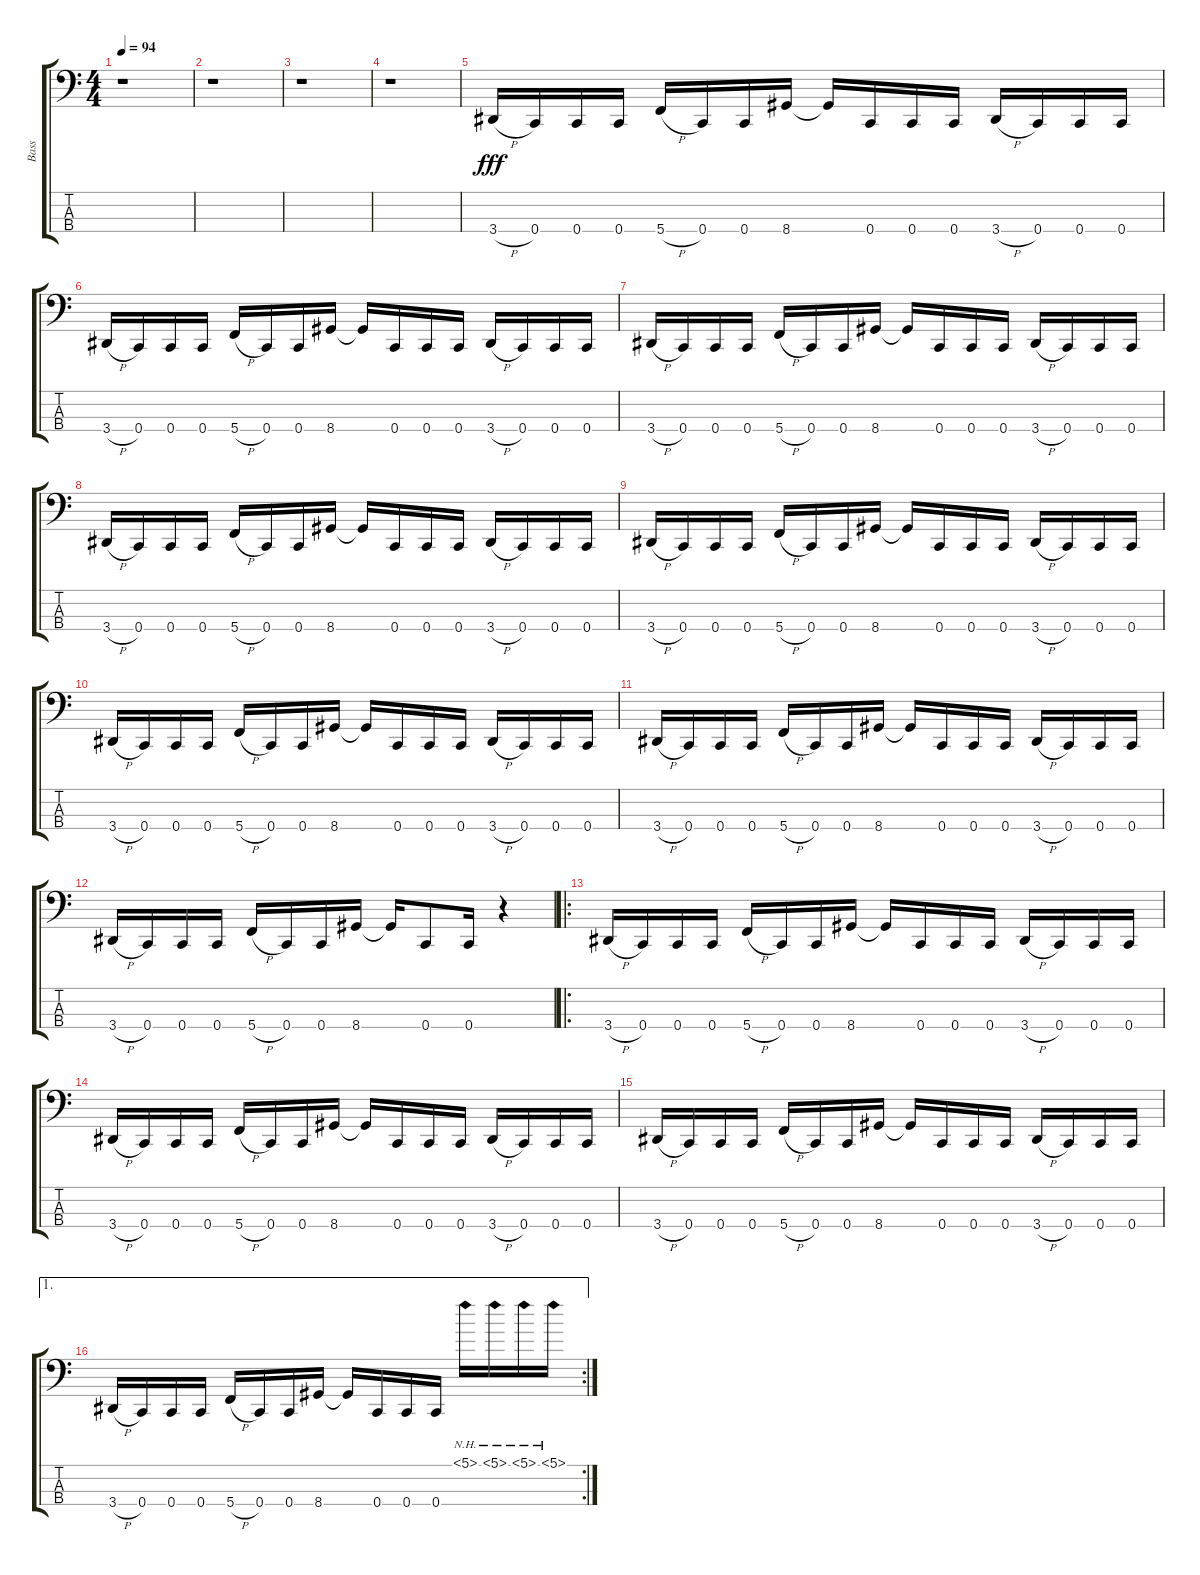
\track ("Bass" "Bass") {instrument slapbass1}
\staff {score tabs}
\tuning (F2 C2 G1 C1) {hide}
\ts (4 4)
\tempo 94
\clef f4
\ks c
r.1{dy fff instrument slapbass1} |
r.1 |
r.1 |
r.1 |
3.4{h}.16 0.4.16 0.4.16 0.4.16 5.4{h}.16 0.4.16 0.4.16 8.4.16 8.4{t}.16 0.4.16 0.4.16 0.4.16 3.4{h}.16 0.4.16 0.4.16 0.4.16 |
3.4{h}.16 0.4.16 0.4.16 0.4.16 5.4{h}.16 0.4.16 0.4.16 8.4.16 8.4{t}.16 0.4.16 0.4.16 0.4.16 3.4{h}.16 0.4.16 0.4.16 0.4.16 |
3.4{h}.16 0.4.16 0.4.16 0.4.16 5.4{h}.16 0.4.16 0.4.16 8.4.16 8.4{t}.16 0.4.16 0.4.16 0.4.16 3.4{h}.16 0.4.16 0.4.16 0.4.16 |
3.4{h}.16 0.4.16 0.4.16 0.4.16 5.4{h}.16 0.4.16 0.4.16 8.4.16 8.4{t}.16 0.4.16 0.4.16 0.4.16 3.4{h}.16 0.4.16 0.4.16 0.4.16 |
3.4{h}.16 0.4.16 0.4.16 0.4.16 5.4{h}.16 0.4.16 0.4.16 8.4.16 8.4{t}.16 0.4.16 0.4.16 0.4.16 3.4{h}.16 0.4.16 0.4.16 0.4.16 |
3.4{h}.16 0.4.16 0.4.16 0.4.16 5.4{h}.16 0.4.16 0.4.16 8.4.16 8.4{t}.16 0.4.16 0.4.16 0.4.16 3.4{h}.16 0.4.16 0.4.16 0.4.16 |
3.4{h}.16 0.4.16 0.4.16 0.4.16 5.4{h}.16 0.4.16 0.4.16 8.4.16 8.4{t}.16 0.4.16 0.4.16 0.4.16 3.4{h}.16 0.4.16 0.4.16 0.4.16 |
3.4{h}.16 0.4.16 0.4.16 0.4.16 5.4{h}.16 0.4.16 0.4.16 8.4.16 8.4{t}.16 0.4.8 0.4.16 r.4 |
\ro
3.4{h}.16 0.4.16 0.4.16 0.4.16 5.4{h}.16 0.4.16 0.4.16 8.4.16 8.4{t}.16 0.4.16 0.4.16 0.4.16 3.4{h}.16 0.4.16 0.4.16 0.4.16 |
3.4{h}.16 0.4.16 0.4.16 0.4.16 5.4{h}.16 0.4.16 0.4.16 8.4.16 8.4{t}.16 0.4.16 0.4.16 0.4.16 3.4{h}.16 0.4.16 0.4.16 0.4.16 |
3.4{h}.16 0.4.16 0.4.16 0.4.16 5.4{h}.16 0.4.16 0.4.16 8.4.16 8.4{t}.16 0.4.16 0.4.16 0.4.16 3.4{h}.16 0.4.16 0.4.16 0.4.16 |
\ae 1
\rc 2
3.4{h}.16 0.4.16 0.4.16 0.4.16 5.4{h}.16 0.4.16 0.4.16 8.4.16 8.4{t}.16 0.4.16 0.4.16 0.4.16 5.1{nh}.16 5.1{nh}.16 5.1{nh}.16 5.1{nh}.16
